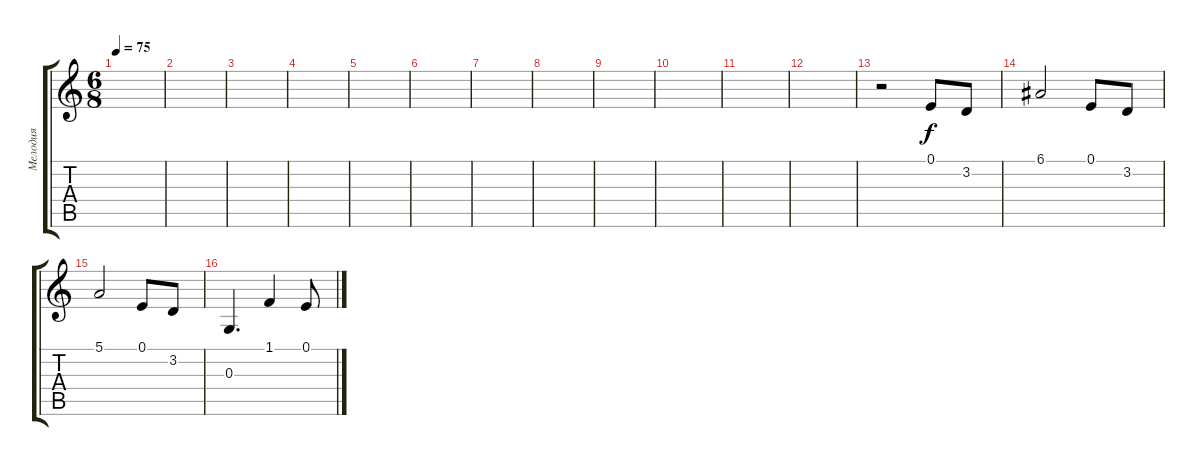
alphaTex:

\track ("Мелодия" "Мелодия") {instrument choiraahs}
\staff {score tabs}
\tuning (E4 B3 G3 D3 A2 E2) {hide}
\ts (6 8)
\tempo 75
\clef g2
\ks c
|
|
|
|
|
|
|
|
|
|
|
|
r.2 0.1.8 3.2.8 |
6.1.2 0.1.8 3.2.8 |
5.1.2 0.1.8 3.2.8 |
0.3.4{d} 1.1.4 0.1.8
